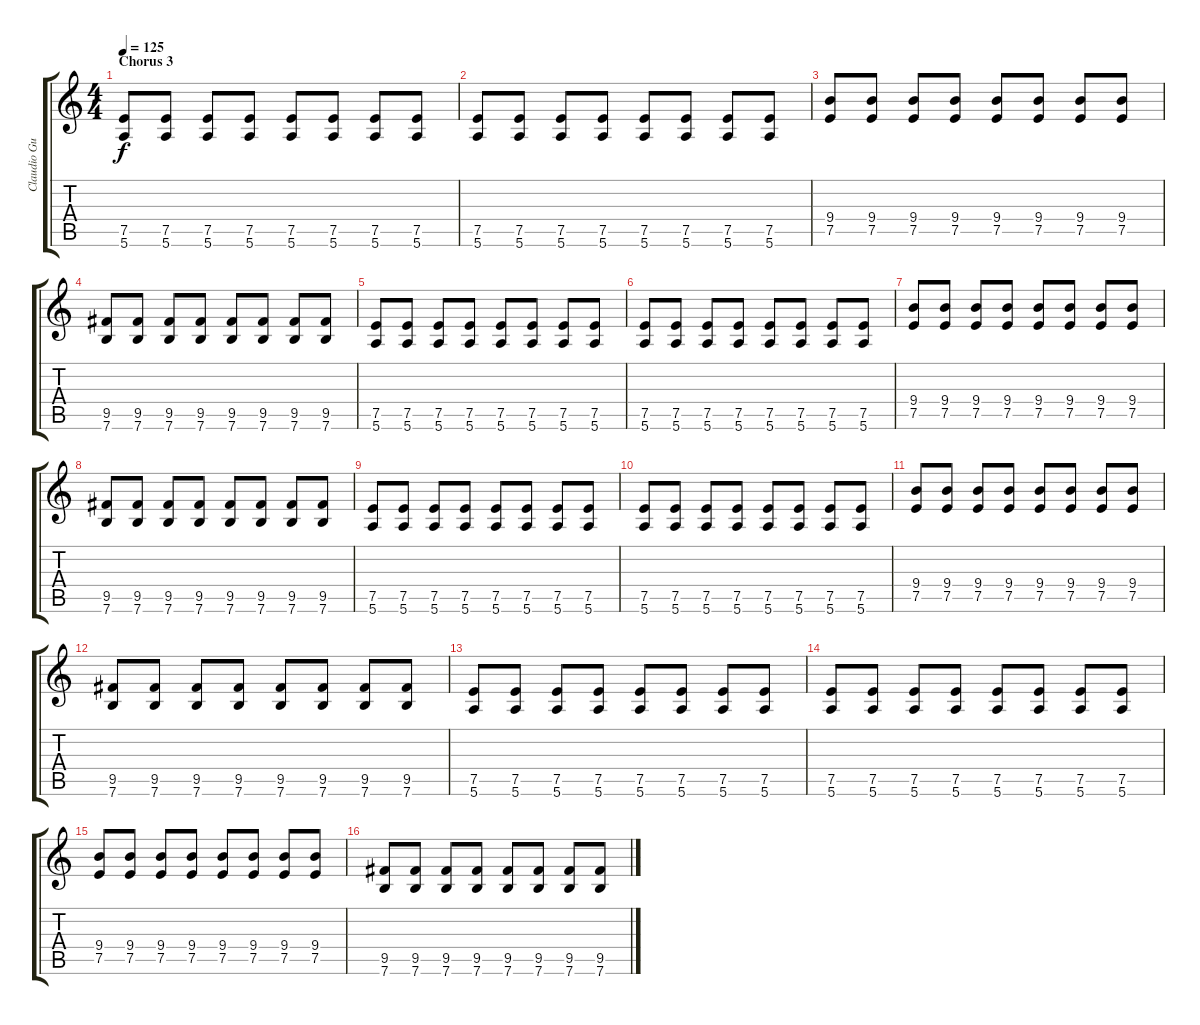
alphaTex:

\track ("Claudio Guitar" "Claudio Gu") {instrument overdrivenguitar}
\staff {score tabs}
\tuning (E4 B3 G3 D3 A2 E2) {hide}
\ts (4 4)
\section ("" "Chorus 3")
\tempo 125
\clef g2
\ks c
(7.5 5.6).8{dy f} (7.5 5.6).8 (7.5 5.6).8 (7.5 5.6).8 (7.5 5.6).8 (7.5 5.6).8 (7.5 5.6).8 (7.5 5.6).8 |
(7.5 5.6).8 (7.5 5.6).8 (7.5 5.6).8 (7.5 5.6).8 (7.5 5.6).8 (7.5 5.6).8 (7.5 5.6).8 (7.5 5.6).8 |
(9.4 7.5).8 (9.4 7.5).8 (9.4 7.5).8 (9.4 7.5).8 (9.4 7.5).8 (9.4 7.5).8 (9.4 7.5).8 (9.4 7.5).8 |
(9.5 7.6).8 (9.5 7.6).8 (9.5 7.6).8 (9.5 7.6).8 (9.5 7.6).8 (9.5 7.6).8 (9.5 7.6).8 (9.5 7.6).8 |
(7.5 5.6).8 (7.5 5.6).8 (7.5 5.6).8 (7.5 5.6).8 (7.5 5.6).8 (7.5 5.6).8 (7.5 5.6).8 (7.5 5.6).8 |
(7.5 5.6).8 (7.5 5.6).8 (7.5 5.6).8 (7.5 5.6).8 (7.5 5.6).8 (7.5 5.6).8 (7.5 5.6).8 (7.5 5.6).8 |
(9.4 7.5).8 (9.4 7.5).8 (9.4 7.5).8 (9.4 7.5).8 (9.4 7.5).8 (9.4 7.5).8 (9.4 7.5).8 (9.4 7.5).8 |
(9.5 7.6).8 (9.5 7.6).8 (9.5 7.6).8 (9.5 7.6).8 (9.5 7.6).8 (9.5 7.6).8 (9.5 7.6).8 (9.5 7.6).8 |
(7.5 5.6).8 (7.5 5.6).8 (7.5 5.6).8 (7.5 5.6).8 (7.5 5.6).8 (7.5 5.6).8 (7.5 5.6).8 (7.5 5.6).8 |
(7.5 5.6).8 (7.5 5.6).8 (7.5 5.6).8 (7.5 5.6).8 (7.5 5.6).8 (7.5 5.6).8 (7.5 5.6).8 (7.5 5.6).8 |
(9.4 7.5).8 (9.4 7.5).8 (9.4 7.5).8 (9.4 7.5).8 (9.4 7.5).8 (9.4 7.5).8 (9.4 7.5).8 (9.4 7.5).8 |
(9.5 7.6).8 (9.5 7.6).8 (9.5 7.6).8 (9.5 7.6).8 (9.5 7.6).8 (9.5 7.6).8 (9.5 7.6).8 (9.5 7.6).8 |
(7.5 5.6).8 (7.5 5.6).8 (7.5 5.6).8 (7.5 5.6).8 (7.5 5.6).8 (7.5 5.6).8 (7.5 5.6).8 (7.5 5.6).8 |
(7.5 5.6).8 (7.5 5.6).8 (7.5 5.6).8 (7.5 5.6).8 (7.5 5.6).8 (7.5 5.6).8 (7.5 5.6).8 (7.5 5.6).8 |
(9.4 7.5).8 (9.4 7.5).8 (9.4 7.5).8 (9.4 7.5).8 (9.4 7.5).8 (9.4 7.5).8 (9.4 7.5).8 (9.4 7.5).8 |
(9.5 7.6).8 (9.5 7.6).8 (9.5 7.6).8 (9.5 7.6).8 (9.5 7.6).8 (9.5 7.6).8 (9.5 7.6).8 (9.5 7.6).8
